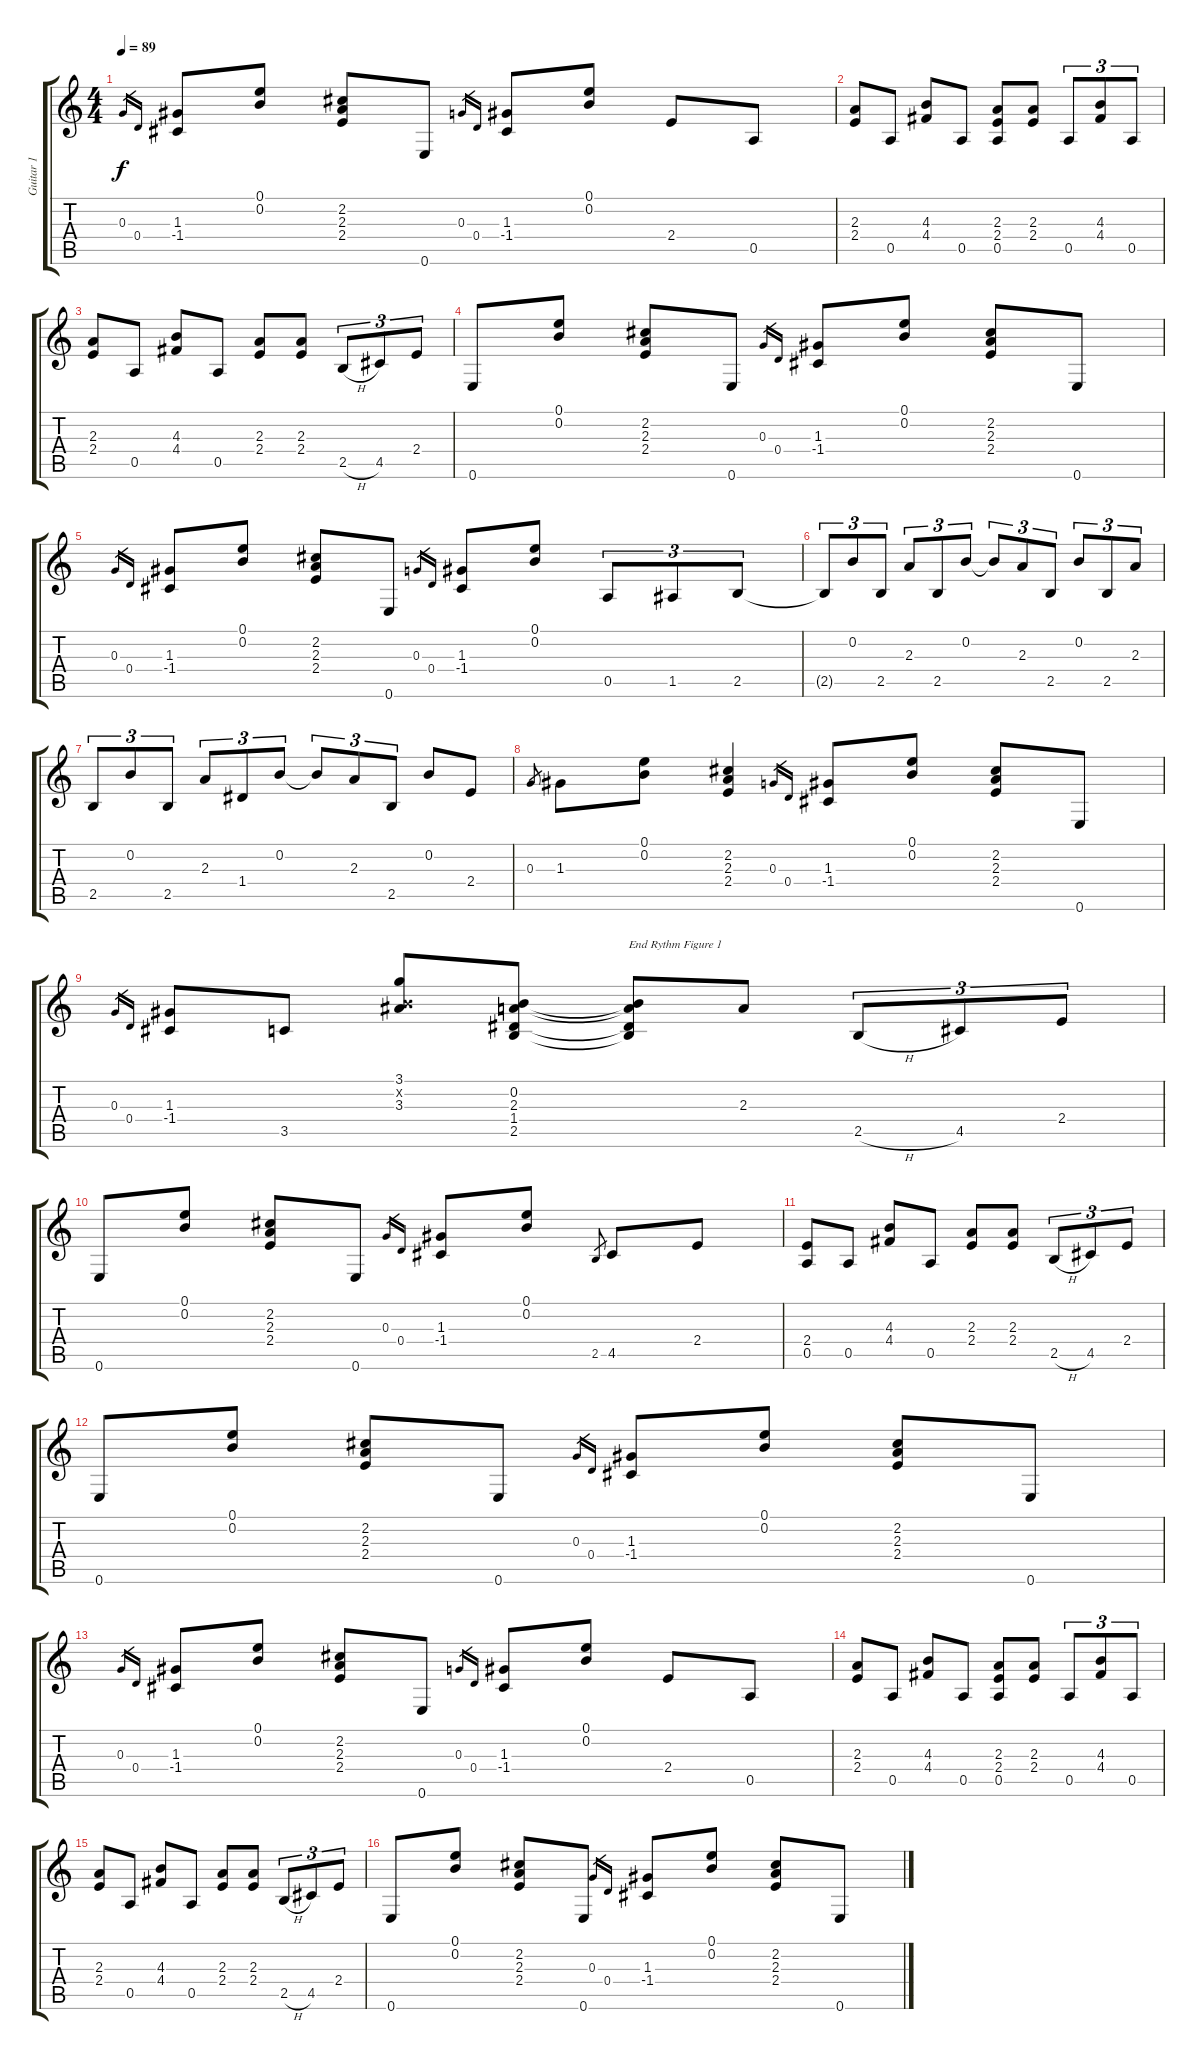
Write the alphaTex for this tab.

\track ("Guitar 1" "Guitar 1") {instrument acousticguitarsteel}
\staff {score tabs}
\tuning (E4 B3 G3 D3 A2 E2) {hide}
\ts (4 4)
\tempo 89
\clef g2
\ks c
0.3.16{gr dy f} 0.4.16{gr} (1.3 -1.4).8 (0.1 0.2).8 (2.2 2.3 2.4).8 0.6.8 0.3.16{gr} 0.4.16{gr} (1.3 -1.4).8 (0.1 0.2).8 2.4.8 0.5.8 |
(2.3 2.4).8 0.5.8 (4.3 4.4).8 0.5.8 (2.3 2.4 0.5).8 (2.3 2.4).8 0.5.8{tu (3 2)} (4.3 4.4).8{tu (3 2)} 0.5.8{tu (3 2)} |
(2.3 2.4).8 0.5.8 (4.3 4.4).8 0.5.8 (2.3 2.4).8 (2.3 2.4).8 2.5{h}.8{tu (3 2)} 4.5.8{tu (3 2)} 2.4.8{tu (3 2)} |
0.6.8 (0.1 0.2).8 (2.2 2.3 2.4).8 0.6.8 0.3.16{gr} 0.4.16{gr} (1.3 -1.4).8 (0.1 0.2).8 (2.2 2.3 2.4).8 0.6.8 |
0.3.16{gr} 0.4.16{gr} (1.3 -1.4).8 (0.1 0.2).8 (2.2 2.3 2.4).8 0.6.8 0.3.16{gr} 0.4.16{gr} (1.3 -1.4).8 (0.1 0.2).8 0.5.8{tu (3 2)} 1.5.8{tu (3 2)} 2.5.8{tu (3 2)} |
2.5{t}.8{tu (3 2)} 0.2.8{tu (3 2)} 2.5.8{tu (3 2)} 2.3.8{tu (3 2)} 2.5.8{tu (3 2)} 0.2.8{tu (3 2)} 0.2{t}.8{tu (3 2)} 2.3.8{tu (3 2)} 2.5.8{tu (3 2)} 0.2.8{tu (3 2)} 2.5.8{tu (3 2)} 2.3.8{tu (3 2)} |
2.5.8{tu (3 2)} 0.2.8{tu (3 2)} 2.5.8{tu (3 2)} 2.3.8{tu (3 2)} 1.4.8{tu (3 2)} 0.2.8{tu (3 2)} 0.2{t}.8{tu (3 2)} 2.3.8{tu (3 2)} 2.5.8{tu (3 2)} 0.2.8 2.4.8 |
0.3.8{gr} 1.3.8 (0.1 0.2).8 (2.2 2.3 2.4).4 0.3.16{gr} 0.4.16{gr} (1.3 -1.4).8 (0.1 0.2).8 (2.2 2.3 2.4).8 0.6.8 |
0.3.16{gr} 0.4.16{gr} (1.3 -1.4).8 3.5.8 (3.1 0.2{x} 3.3).8 (0.2 2.3 1.4 2.5).8 (0.2{t} 2.3{t} 1.4{t} 2.5{t}).8{txt "End Rythm Figure 1"} 2.3.8 2.5{h}.8{tu (3 2)} 4.5.8{tu (3 2)} 2.4.8{tu (3 2)} |
0.6.8 (0.1 0.2).8 (2.2 2.3 2.4).8 0.6.8 0.3.16{gr} 0.4.16{gr} (1.3 -1.4).8 (0.1 0.2).8 2.5.8{gr} 4.5.8 2.4.8 |
(2.4 0.5).8 0.5.8 (4.3 4.4).8 0.5.8 (2.3 2.4).8 (2.3 2.4).8 2.5{h}.8{tu (3 2)} 4.5.8{tu (3 2)} 2.4.8{tu (3 2)} |
0.6.8 (0.1 0.2).8 (2.2 2.3 2.4).8 0.6.8 0.3.16{gr} 0.4.16{gr} (1.3 -1.4).8 (0.1 0.2).8 (2.2 2.3 2.4).8 0.6.8 |
0.3.16{gr} 0.4.16{gr} (1.3 -1.4).8 (0.1 0.2).8 (2.2 2.3 2.4).8 0.6.8 0.3.16{gr} 0.4.16{gr} (1.3 -1.4).8 (0.1 0.2).8 2.4.8 0.5.8 |
(2.3 2.4).8 0.5.8 (4.3 4.4).8 0.5.8 (2.3 2.4 0.5).8 (2.3 2.4).8 0.5.8{tu (3 2)} (4.3 4.4).8{tu (3 2)} 0.5.8{tu (3 2)} |
(2.3 2.4).8 0.5.8 (4.3 4.4).8 0.5.8 (2.3 2.4).8 (2.3 2.4).8 2.5{h}.8{tu (3 2)} 4.5.8{tu (3 2)} 2.4.8{tu (3 2)} |
0.6.8 (0.1 0.2).8 (2.2 2.3 2.4).8 0.6.8 0.3.16{gr} 0.4.16{gr} (1.3 -1.4).8 (0.1 0.2).8 (2.2 2.3 2.4).8 0.6.8
